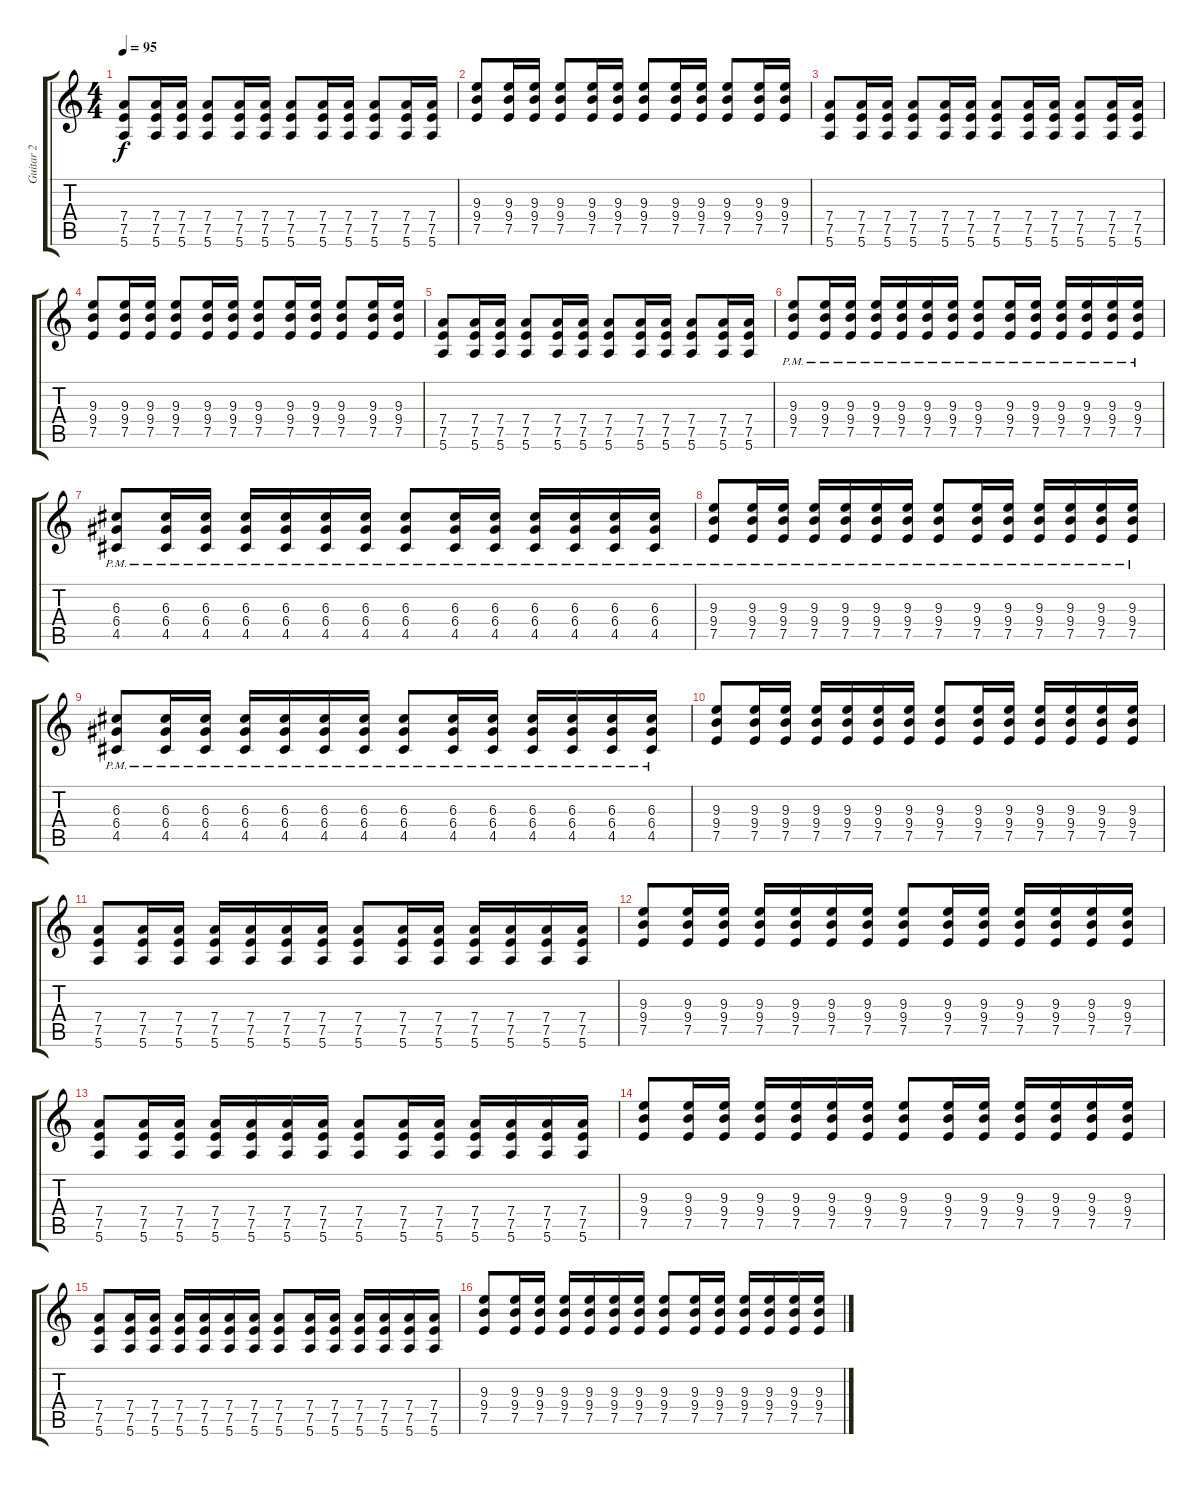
\track ("Guitar 2" "Guitar 2") {instrument overdrivenguitar}
\staff {score tabs}
\tuning (E4 B3 G3 D3 A2 E2) {hide}
\ts (4 4)
\tempo 95
\clef g2
\ks c
(7.4 7.5 5.6).8{dy f} (7.4 7.5 5.6).16 (7.4 7.5 5.6).16 (7.4 7.5 5.6).8 (7.4 7.5 5.6).16 (7.4 7.5 5.6).16 (7.4 7.5 5.6).8 (7.4 7.5 5.6).16 (7.4 7.5 5.6).16 (7.4 7.5 5.6).8 (7.4 7.5 5.6).16 (7.4 7.5 5.6).16 |
(9.3 9.4 7.5).8{instrument distortionguitar} (9.3 9.4 7.5).16 (9.3 9.4 7.5).16 (9.3 9.4 7.5).8 (9.3 9.4 7.5).16 (9.3 9.4 7.5).16 (9.3 9.4 7.5).8 (9.3 9.4 7.5).16 (9.3 9.4 7.5).16 (9.3 9.4 7.5).8 (9.3 9.4 7.5).16 (9.3 9.4 7.5).16 |
(7.4 7.5 5.6).8 (7.4 7.5 5.6).16 (7.4 7.5 5.6).16 (7.4 7.5 5.6).8 (7.4 7.5 5.6).16 (7.4 7.5 5.6).16 (7.4 7.5 5.6).8 (7.4 7.5 5.6).16 (7.4 7.5 5.6).16 (7.4 7.5 5.6).8 (7.4 7.5 5.6).16 (7.4 7.5 5.6).16 |
(9.3 9.4 7.5).8{instrument distortionguitar} (9.3 9.4 7.5).16 (9.3 9.4 7.5).16 (9.3 9.4 7.5).8 (9.3 9.4 7.5).16 (9.3 9.4 7.5).16 (9.3 9.4 7.5).8 (9.3 9.4 7.5).16 (9.3 9.4 7.5).16 (9.3 9.4 7.5).8 (9.3 9.4 7.5).16 (9.3 9.4 7.5).16 |
(7.4 7.5 5.6).8 (7.4 7.5 5.6).16 (7.4 7.5 5.6).16 (7.4 7.5 5.6).8 (7.4 7.5 5.6).16 (7.4 7.5 5.6).16 (7.4 7.5 5.6).8 (7.4 7.5 5.6).16 (7.4 7.5 5.6).16 (7.4 7.5 5.6).8 (7.4 7.5 5.6).16 (7.4 7.5 5.6).16 |
(9.3{pm} 9.4{pm} 7.5{pm}).8{volume 8 instrument acousticguitarsteel} (9.3{pm} 9.4{pm} 7.5{pm}).16 (9.3{pm} 9.4{pm} 7.5{pm}).16 (9.3{pm} 9.4{pm} 7.5{pm}).16 (9.3{pm} 9.4{pm} 7.5{pm}).16 (9.3{pm} 9.4{pm} 7.5{pm}).16 (9.3{pm} 9.4{pm} 7.5{pm}).16 (9.3{pm} 9.4{pm} 7.5{pm}).8 (9.3{pm} 9.4{pm} 7.5{pm}).16 (9.3{pm} 9.4{pm} 7.5{pm}).16 (9.3{pm} 9.4{pm} 7.5{pm}).16 (9.3{pm} 9.4{pm} 7.5{pm}).16 (9.3{pm} 9.4{pm} 7.5{pm}).16 (9.3{pm} 9.4{pm} 7.5{pm}).16 |
(6.3{pm} 6.4{pm} 4.5{pm}).8 (6.3{pm} 6.4{pm} 4.5{pm}).16 (6.3{pm} 6.4{pm} 4.5{pm}).16 (6.3{pm} 6.4{pm} 4.5{pm}).16 (6.3{pm} 6.4{pm} 4.5{pm}).16 (6.3{pm} 6.4{pm} 4.5{pm}).16 (6.3{pm} 6.4{pm} 4.5{pm}).16 (6.3{pm} 6.4{pm} 4.5{pm}).8 (6.3{pm} 6.4{pm} 4.5{pm}).16 (6.3{pm} 6.4{pm} 4.5{pm}).16 (6.3{pm} 6.4{pm} 4.5{pm}).16 (6.3{pm} 6.4{pm} 4.5{pm}).16 (6.3{pm} 6.4{pm} 4.5{pm}).16 (6.3{pm} 6.4{pm} 4.5{pm}).16 |
(9.3{pm} 9.4{pm} 7.5{pm}).8{volume 8 instrument acousticguitarsteel} (9.3{pm} 9.4{pm} 7.5{pm}).16 (9.3{pm} 9.4{pm} 7.5{pm}).16 (9.3{pm} 9.4{pm} 7.5{pm}).16 (9.3{pm} 9.4{pm} 7.5{pm}).16 (9.3{pm} 9.4{pm} 7.5{pm}).16 (9.3{pm} 9.4{pm} 7.5{pm}).16 (9.3{pm} 9.4{pm} 7.5{pm}).8 (9.3{pm} 9.4{pm} 7.5{pm}).16 (9.3{pm} 9.4{pm} 7.5{pm}).16 (9.3{pm} 9.4{pm} 7.5{pm}).16 (9.3{pm} 9.4{pm} 7.5{pm}).16 (9.3{pm} 9.4{pm} 7.5{pm}).16 (9.3{pm} 9.4{pm} 7.5{pm}).16 |
(6.3{pm} 6.4{pm} 4.5{pm}).8 (6.3{pm} 6.4{pm} 4.5{pm}).16 (6.3{pm} 6.4{pm} 4.5{pm}).16 (6.3{pm} 6.4{pm} 4.5{pm}).16 (6.3{pm} 6.4{pm} 4.5{pm}).16 (6.3{pm} 6.4{pm} 4.5{pm}).16 (6.3{pm} 6.4{pm} 4.5{pm}).16 (6.3{pm} 6.4{pm} 4.5{pm}).8 (6.3{pm} 6.4{pm} 4.5{pm}).16 (6.3{pm} 6.4{pm} 4.5{pm}).16 (6.3{pm} 6.4{pm} 4.5{pm}).16 (6.3{pm} 6.4{pm} 4.5{pm}).16 (6.3{pm} 6.4{pm} 4.5{pm}).16 (6.3{pm} 6.4{pm} 4.5{pm}).16 |
(9.3 9.4 7.5).8{volume 13 instrument overdrivenguitar} (9.3 9.4 7.5).16 (9.3 9.4 7.5).16 (9.3 9.4 7.5).16 (9.3 9.4 7.5).16 (9.3 9.4 7.5).16 (9.3 9.4 7.5).16 (9.3 9.4 7.5).8 (9.3 9.4 7.5).16 (9.3 9.4 7.5).16 (9.3 9.4 7.5).16 (9.3 9.4 7.5).16 (9.3 9.4 7.5).16 (9.3 9.4 7.5).16 |
(7.4 7.5 5.6).8 (7.4 7.5 5.6).16 (7.4 7.5 5.6).16 (7.4 7.5 5.6).16 (7.4 7.5 5.6).16 (7.4 7.5 5.6).16 (7.4 7.5 5.6).16 (7.4 7.5 5.6).8 (7.4 7.5 5.6).16 (7.4 7.5 5.6).16 (7.4 7.5 5.6).16 (7.4 7.5 5.6).16 (7.4 7.5 5.6).16 (7.4 7.5 5.6).16 |
(9.3 9.4 7.5).8 (9.3 9.4 7.5).16 (9.3 9.4 7.5).16 (9.3 9.4 7.5).16 (9.3 9.4 7.5).16 (9.3 9.4 7.5).16 (9.3 9.4 7.5).16 (9.3 9.4 7.5).8 (9.3 9.4 7.5).16 (9.3 9.4 7.5).16 (9.3 9.4 7.5).16 (9.3 9.4 7.5).16 (9.3 9.4 7.5).16 (9.3 9.4 7.5).16 |
(7.4 7.5 5.6).8 (7.4 7.5 5.6).16 (7.4 7.5 5.6).16 (7.4 7.5 5.6).16 (7.4 7.5 5.6).16 (7.4 7.5 5.6).16 (7.4 7.5 5.6).16 (7.4 7.5 5.6).8 (7.4 7.5 5.6).16 (7.4 7.5 5.6).16 (7.4 7.5 5.6).16 (7.4 7.5 5.6).16 (7.4 7.5 5.6).16 (7.4 7.5 5.6).16 |
(9.3 9.4 7.5).8 (9.3 9.4 7.5).16 (9.3 9.4 7.5).16 (9.3 9.4 7.5).16 (9.3 9.4 7.5).16 (9.3 9.4 7.5).16 (9.3 9.4 7.5).16 (9.3 9.4 7.5).8 (9.3 9.4 7.5).16 (9.3 9.4 7.5).16 (9.3 9.4 7.5).16 (9.3 9.4 7.5).16 (9.3 9.4 7.5).16 (9.3 9.4 7.5).16 |
(7.4 7.5 5.6).8 (7.4 7.5 5.6).16 (7.4 7.5 5.6).16 (7.4 7.5 5.6).16 (7.4 7.5 5.6).16 (7.4 7.5 5.6).16 (7.4 7.5 5.6).16 (7.4 7.5 5.6).8 (7.4 7.5 5.6).16 (7.4 7.5 5.6).16 (7.4 7.5 5.6).16 (7.4 7.5 5.6).16 (7.4 7.5 5.6).16 (7.4 7.5 5.6).16 |
(9.3 9.4 7.5).8 (9.3 9.4 7.5).16 (9.3 9.4 7.5).16 (9.3 9.4 7.5).16 (9.3 9.4 7.5).16 (9.3 9.4 7.5).16 (9.3 9.4 7.5).16 (9.3 9.4 7.5).8 (9.3 9.4 7.5).16 (9.3 9.4 7.5).16 (9.3 9.4 7.5).16 (9.3 9.4 7.5).16 (9.3 9.4 7.5).16 (9.3 9.4 7.5).16
